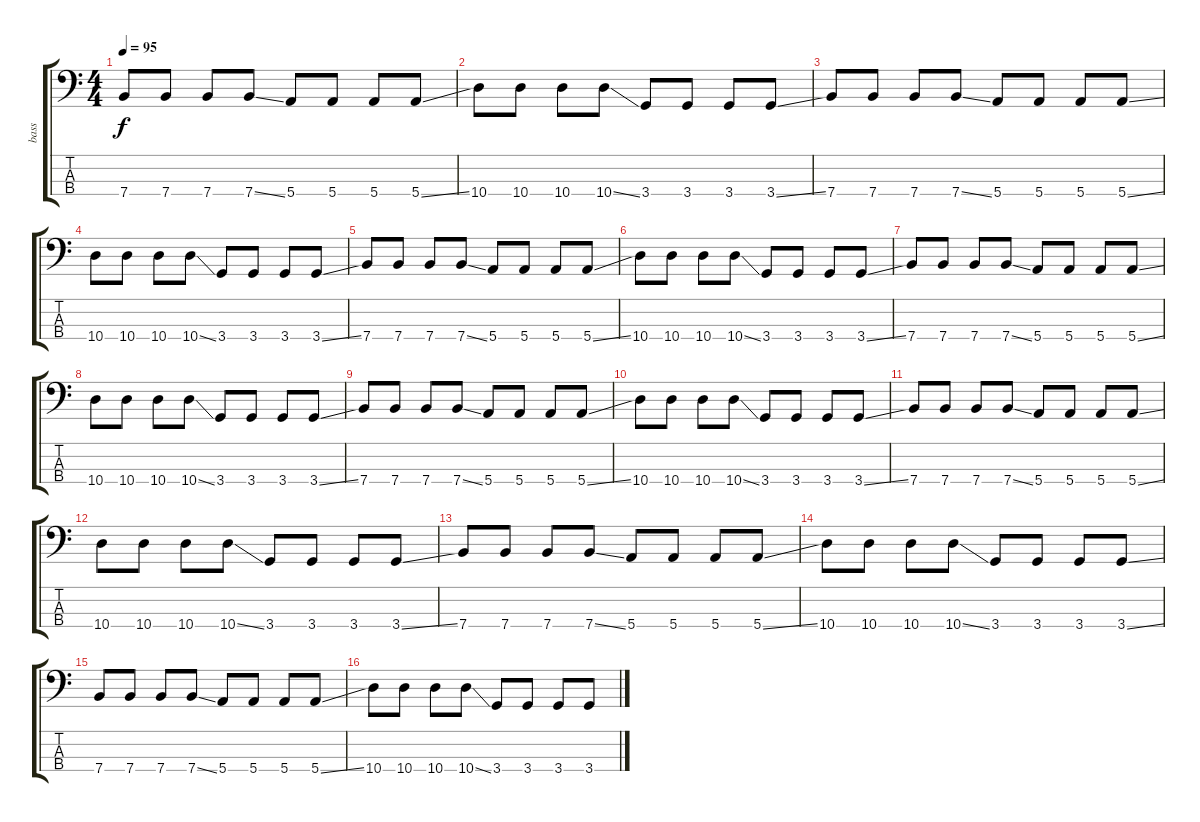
\track ("bass" "bass") {instrument electricbassfinger}
\staff {score tabs}
\tuning (G2 D2 A1 E1) {hide}
\ts (4 4)
\tempo 95
\clef f4
\ks c
7.4.8{dy f} 7.4.8 7.4.8 7.4{ss}.8 5.4.8 5.4.8 5.4.8 5.4{ss}.8 |
10.4.8 10.4.8 10.4.8 10.4{ss}.8 3.4.8 3.4.8 3.4.8 3.4{ss}.8 |
7.4.8 7.4.8 7.4.8 7.4{ss}.8 5.4.8 5.4.8 5.4.8 5.4{ss}.8 |
10.4.8 10.4.8 10.4.8 10.4{ss}.8 3.4.8 3.4.8 3.4.8 3.4{ss}.8 |
7.4.8 7.4.8 7.4.8 7.4{ss}.8 5.4.8 5.4.8 5.4.8 5.4{ss}.8 |
10.4.8 10.4.8 10.4.8 10.4{ss}.8 3.4.8 3.4.8 3.4.8 3.4{ss}.8 |
7.4.8 7.4.8 7.4.8 7.4{ss}.8 5.4.8 5.4.8 5.4.8 5.4{ss}.8 |
10.4.8 10.4.8 10.4.8 10.4{ss}.8 3.4.8 3.4.8 3.4.8 3.4{ss}.8 |
7.4.8 7.4.8 7.4.8 7.4{ss}.8 5.4.8 5.4.8 5.4.8 5.4{ss}.8 |
10.4.8 10.4.8 10.4.8 10.4{ss}.8 3.4.8 3.4.8 3.4.8 3.4{ss}.8 |
7.4.8 7.4.8 7.4.8 7.4{ss}.8 5.4.8 5.4.8 5.4.8 5.4{ss}.8 |
10.4.8 10.4.8 10.4.8 10.4{ss}.8 3.4.8 3.4.8 3.4.8 3.4{ss}.8 |
7.4.8 7.4.8 7.4.8 7.4{ss}.8 5.4.8 5.4.8 5.4.8 5.4{ss}.8 |
10.4.8 10.4.8 10.4.8 10.4{ss}.8 3.4.8 3.4.8 3.4.8 3.4{ss}.8 |
7.4.8 7.4.8 7.4.8 7.4{ss}.8 5.4.8 5.4.8 5.4.8 5.4{ss}.8 |
10.4.8 10.4.8 10.4.8 10.4{ss}.8 3.4.8 3.4.8 3.4.8 3.4{ss}.8
